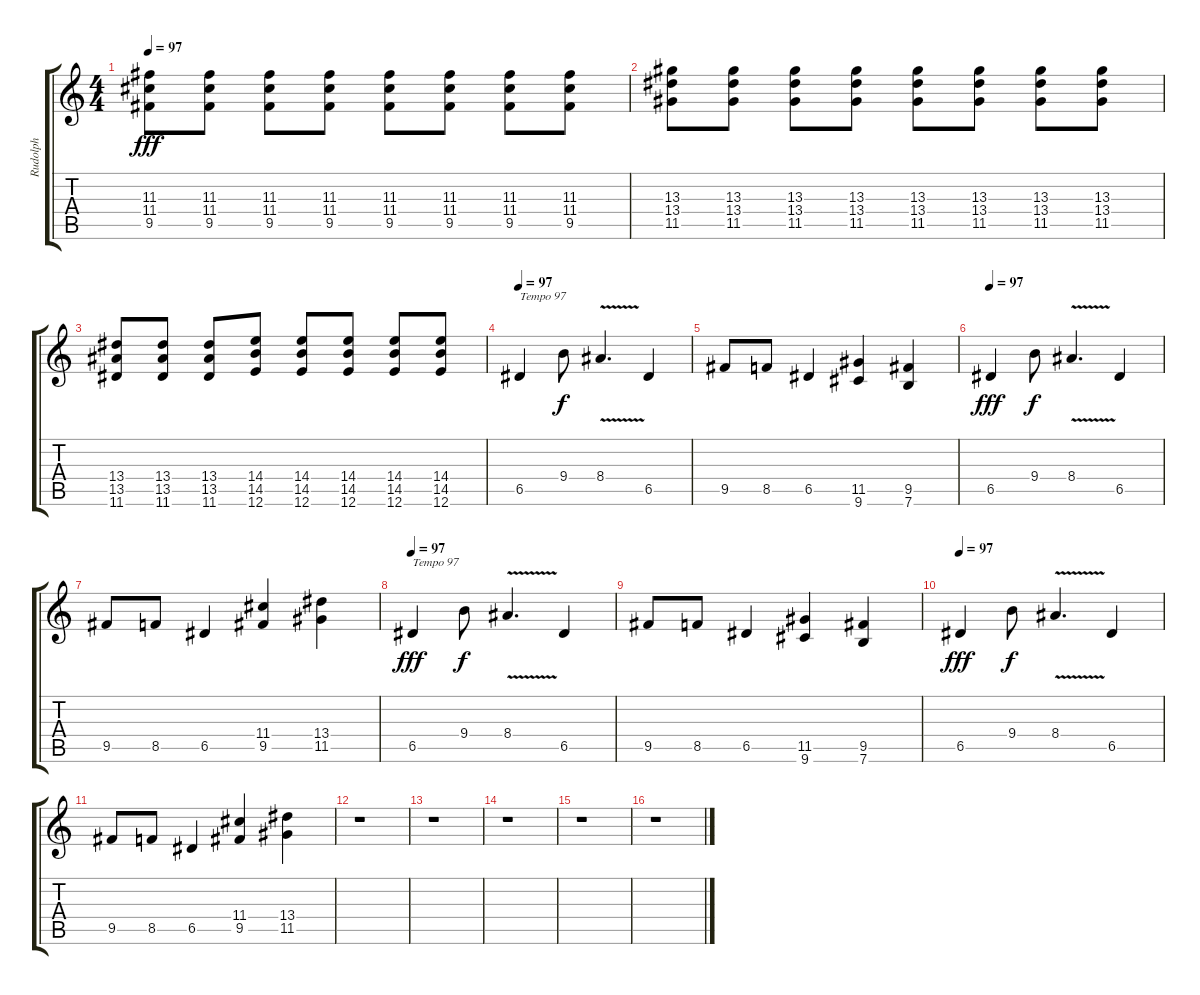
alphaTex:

\track ("Rudolph" "Rudolph") {instrument distortionguitar}
\staff {score tabs}
\tuning (E4 B3 G3 D3 A2 E2) {hide}
\ts (4 4)
\tempo 97
\clef g2
\ks c
(11.3 11.4 9.5).8{dy fff} (11.3 11.4 9.5).8 (11.3 11.4 9.5).8 (11.3 11.4 9.5).8 (11.3 11.4 9.5).8 (11.3 11.4 9.5).8 (11.3 11.4 9.5).8 (11.3 11.4 9.5).8 |
(13.3 13.4 11.5).8 (13.3 13.4 11.5).8 (13.3 13.4 11.5).8 (13.3 13.4 11.5).8 (13.3 13.4 11.5).8 (13.3 13.4 11.5).8 (13.3 13.4 11.5).8 (13.3 13.4 11.5).8 |
(13.4 13.5 11.6).8 (13.4 13.5 11.6).8 (13.4 13.5 11.6).8 (14.4 14.5 12.6).8 (14.4 14.5 12.6).8 (14.4 14.5 12.6).8 (14.4 14.5 12.6).8 (14.4 14.5 12.6).8 |
\tempo 97
6.5.4{txt "Tempo 97"} 9.4.8{dy f} 8.4{v}.4{d} 6.5.4 |
9.5.8 8.5.8 6.5.4 (11.5 9.6).4 (9.5 7.6).4 |
\tempo 97
6.5.4{dy fff} 9.4.8{dy f} 8.4{v}.4{d} 6.5.4 |
9.5.8 8.5.8 6.5.4 (11.4 9.5).4 (13.4 11.5).4 |
\tempo 97
6.5.4{txt "Tempo 97" dy fff} 9.4.8{dy f} 8.4{v}.4{d} 6.5.4 |
9.5.8 8.5.8 6.5.4 (11.5 9.6).4 (9.5 7.6).4 |
\tempo 97
6.5.4{dy fff} 9.4.8{dy f} 8.4{v}.4{d} 6.5.4 |
9.5.8 8.5.8 6.5.4 (11.4 9.5).4 (13.4 11.5).4 |
r.1 |
r.1 |
r.1 |
r.1 |
r.1
